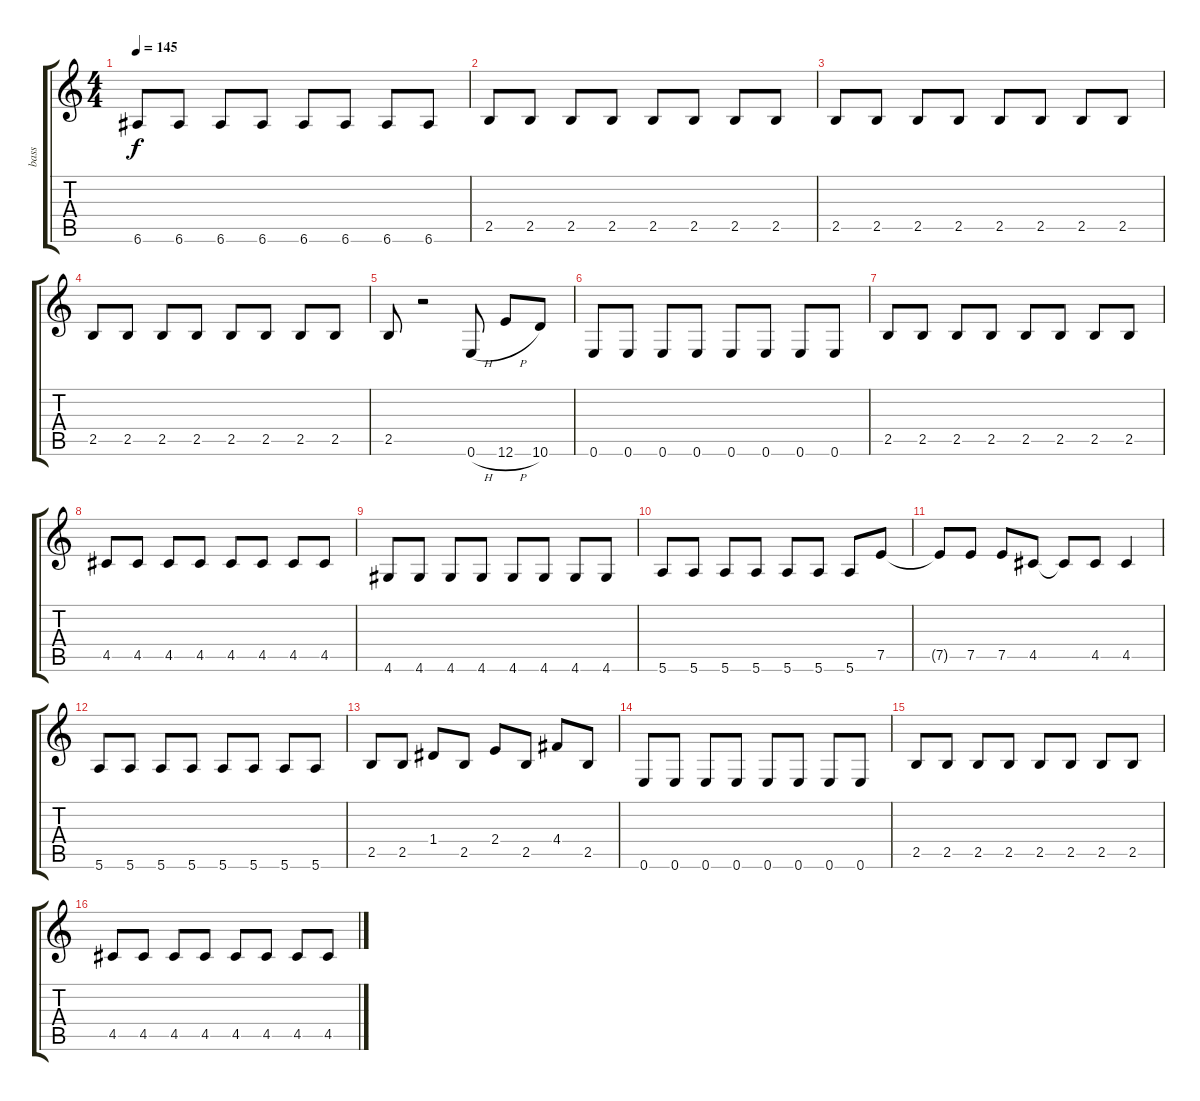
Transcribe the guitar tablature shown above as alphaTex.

\track ("bass" "bass") {instrument electricbassfinger}
\staff {score tabs}
\tuning (E4 B3 G3 D3 A2 E2) {hide}
\ts (4 4)
\tempo 145
\clef g2
\ks c
6.6.8{dy f} 6.6.8 6.6.8 6.6.8 6.6.8 6.6.8 6.6.8 6.6.8 |
2.5.8 2.5.8 2.5.8 2.5.8 2.5.8 2.5.8 2.5.8 2.5.8 |
2.5.8 2.5.8 2.5.8 2.5.8 2.5.8 2.5.8 2.5.8 2.5.8 |
2.5.8 2.5.8 2.5.8 2.5.8 2.5.8 2.5.8 2.5.8 2.5.8 |
2.5.8 r.2 0.6{h}.8 12.6{h}.8 10.6.8 |
0.6.8 0.6.8 0.6.8 0.6.8 0.6.8 0.6.8 0.6.8 0.6.8 |
2.5.8 2.5.8 2.5.8 2.5.8 2.5.8 2.5.8 2.5.8 2.5.8 |
4.5.8 4.5.8 4.5.8 4.5.8 4.5.8 4.5.8 4.5.8 4.5.8 |
4.6.8 4.6.8 4.6.8 4.6.8 4.6.8 4.6.8 4.6.8 4.6.8 |
5.6.8 5.6.8 5.6.8 5.6.8 5.6.8 5.6.8 5.6.8 7.5.8 |
7.5{t}.8 7.5.8 7.5.8 4.5.8 4.5{t}.8 4.5.8 4.5.4 |
5.6.8 5.6.8 5.6.8 5.6.8 5.6.8 5.6.8 5.6.8 5.6.8 |
2.5.8 2.5.8 1.4.8 2.5.8 2.4.8 2.5.8 4.4.8 2.5.8 |
0.6.8 0.6.8 0.6.8 0.6.8 0.6.8 0.6.8 0.6.8 0.6.8 |
2.5.8 2.5.8 2.5.8 2.5.8 2.5.8 2.5.8 2.5.8 2.5.8 |
4.5.8 4.5.8 4.5.8 4.5.8 4.5.8 4.5.8 4.5.8 4.5.8
